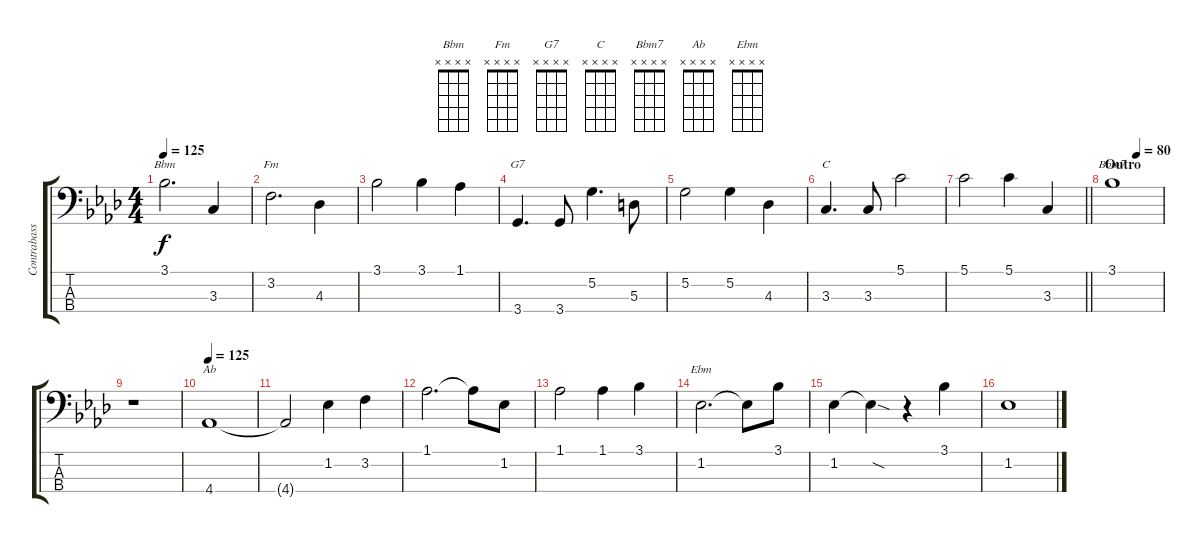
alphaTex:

\track ("Contrabass" "Contrabass") {instrument fretlessbass}
\staff {score tabs}
\tuning (G2 D2 A1 E1) {hide}
\chord ("Bbm" x x x x)
\chord ("Fm" x x x x)
\chord ("G7" x x x x)
\chord ("C" x x x x)
\chord ("Bbm7" x x x x)
\chord ("Ab" x x x x)
\chord ("Ebm" x x x x)
\ts (4 4)
\tempo 125
\clef f4
\ks fminor
3.1.2{d ch "Bbm" dy f} 3.3.4 |
3.2.2{d ch "Fm"} 4.3.4 |
3.1.2 3.1.4 1.1.4 |
3.4.4{d ch "G7"} 3.4.8 5.2.4{d} 5.3.8 |
5.2.2 5.2.4 4.3.4 |
3.3.4{d ch "C"} 3.3.8 5.1.2 |
\barLineRight lightlight
5.1.2 5.1.4 3.3.4 |
\section ("" "Outro")
\tempo (80 0.5)
3.1.1{ch "Bbm7"} |
r.1 |
\tempo 125
4.4.1{ch "Ab"} |
4.4{t}.2 1.2.4 3.2.4 |
1.1.2{d} 1.1{t}.8 1.2.8 |
1.1.2 1.1.4 3.1.4 |
1.2.2{d ch "Ebm"} 1.2{t}.8 3.1.8 |
1.2.4 1.2{sod t}.4 r.4 3.1.4 |
1.2.1
